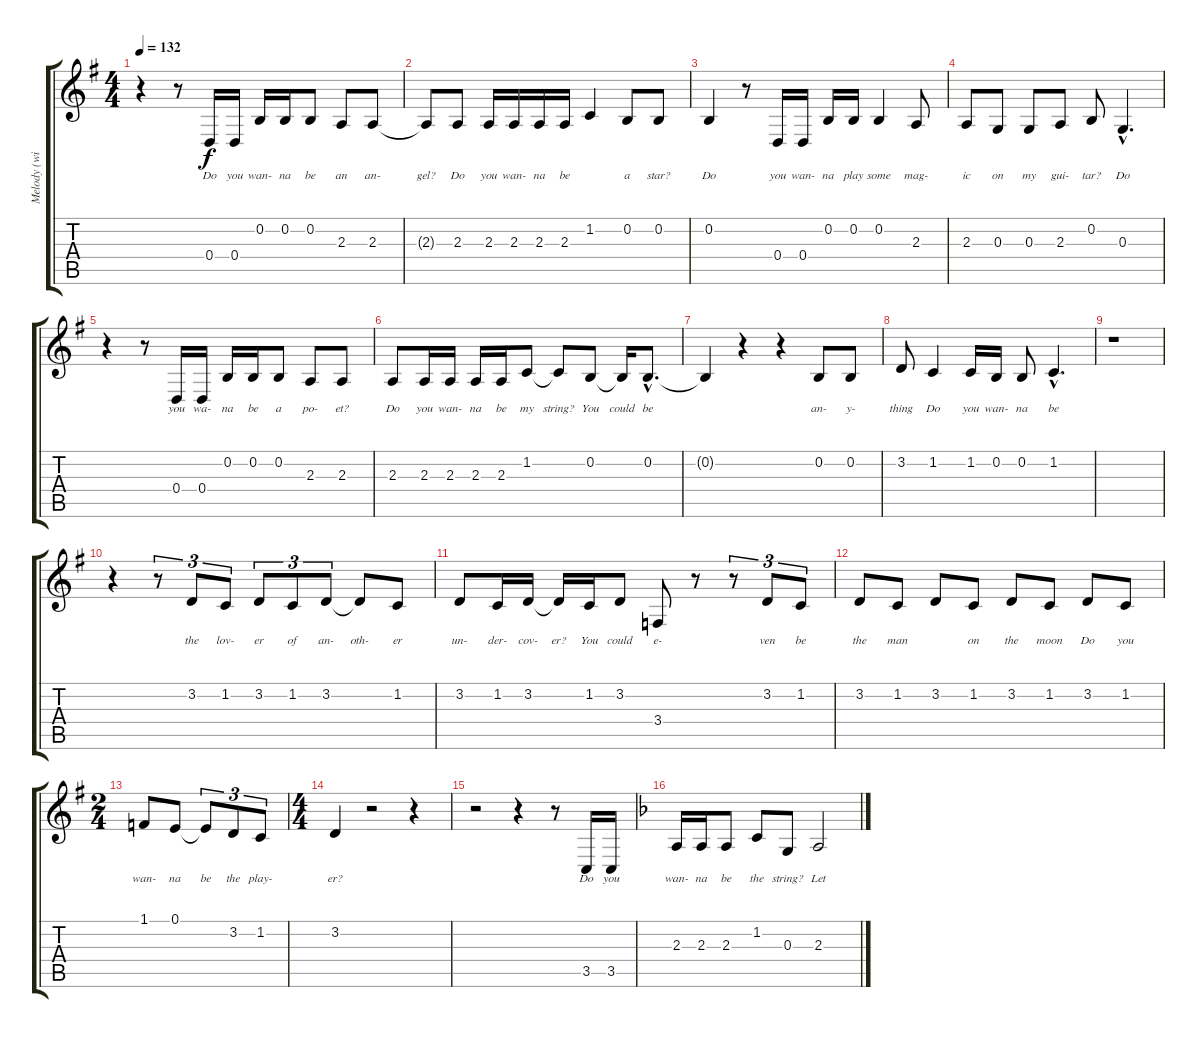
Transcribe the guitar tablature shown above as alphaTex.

\track ("Melody (with lyrics)" "Melody (wi") {instrument viola}
\staff {score tabs}
\tuning (E4 B3 G3 D3 A2 D2) {hide}
\ts (4 4)
\tempo 132
\clef g2
\ks g
r.4{dy f instrument viola} r.8 0.4.16{lyrics (0 "Do") lyrics (1 "") lyrics (2 "") lyrics (3 "") lyrics (4 "")} 0.4.16{lyrics (0 "you") lyrics (1 "") lyrics (2 "") lyrics (3 "") lyrics (4 "")} 0.2.16{lyrics (0 "wan-") lyrics (1 "") lyrics (2 "") lyrics (3 "") lyrics (4 "")} 0.2.16{lyrics (0 "na") lyrics (1 "") lyrics (2 "") lyrics (3 "") lyrics (4 "")} 0.2.8{lyrics (0 "be") lyrics (1 "") lyrics (2 "") lyrics (3 "") lyrics (4 "")} 2.3.8{lyrics (0 "an") lyrics (1 "") lyrics (2 "") lyrics (3 "") lyrics (4 "")} 2.3.8{lyrics (0 "an-") lyrics (1 "") lyrics (2 "") lyrics (3 "") lyrics (4 "")} |
2.3{t}.8{lyrics (0 "gel?") lyrics (1 "") lyrics (2 "") lyrics (3 "") lyrics (4 "")} 2.3.8{lyrics (0 "Do") lyrics (1 "") lyrics (2 "") lyrics (3 "") lyrics (4 "")} 2.3.16{lyrics (0 "you") lyrics (1 "") lyrics (2 "") lyrics (3 "") lyrics (4 "")} 2.3.16{lyrics (0 "wan-") lyrics (1 "") lyrics (2 "") lyrics (3 "") lyrics (4 "")} 2.3.16{lyrics (0 "na") lyrics (1 "") lyrics (2 "") lyrics (3 "") lyrics (4 "")} 2.3.16{lyrics (0 "be") lyrics (1 "") lyrics (2 "") lyrics (3 "") lyrics (4 "")} 1.2.4{lyrics (0 "") lyrics (1 "") lyrics (2 "") lyrics (3 "") lyrics (4 "")} 0.2.8{lyrics (0 "a") lyrics (1 "") lyrics (2 "") lyrics (3 "") lyrics (4 "")} 0.2.8{lyrics (0 "star?") lyrics (1 "") lyrics (2 "") lyrics (3 "") lyrics (4 "")} |
0.2.4{lyrics (0 "Do") lyrics (1 "") lyrics (2 "") lyrics (3 "") lyrics (4 "")} r.8 0.4.16{lyrics (0 "you") lyrics (1 "") lyrics (2 "") lyrics (3 "") lyrics (4 "")} 0.4.16{lyrics (0 "wan-") lyrics (1 "") lyrics (2 "") lyrics (3 "") lyrics (4 "")} 0.2.16{lyrics (0 "na") lyrics (1 "") lyrics (2 "") lyrics (3 "") lyrics (4 "")} 0.2.16{lyrics (0 "play") lyrics (1 "") lyrics (2 "") lyrics (3 "") lyrics (4 "")} 0.2.4{lyrics (0 "some") lyrics (1 "") lyrics (2 "") lyrics (3 "") lyrics (4 "")} 2.3.8{lyrics (0 "mag-") lyrics (1 "") lyrics (2 "") lyrics (3 "") lyrics (4 "")} |
2.3.8{lyrics (0 "ic") lyrics (1 "") lyrics (2 "") lyrics (3 "") lyrics (4 "")} 0.3.8{lyrics (0 "on") lyrics (1 "") lyrics (2 "") lyrics (3 "") lyrics (4 "")} 0.3.8{lyrics (0 "my") lyrics (1 "") lyrics (2 "") lyrics (3 "") lyrics (4 "")} 2.3.8{lyrics (0 "gui-") lyrics (1 "") lyrics (2 "") lyrics (3 "") lyrics (4 "")} 0.2.8{lyrics (0 "tar?") lyrics (1 "") lyrics (2 "") lyrics (3 "") lyrics (4 "")} 0.3{hac}.4{d lyrics (0 "Do") lyrics (1 "") lyrics (2 "") lyrics (3 "") lyrics (4 "")} |
r.4 r.8 0.4.16{lyrics (0 "you") lyrics (1 "") lyrics (2 "") lyrics (3 "") lyrics (4 "")} 0.4.16{lyrics (0 "wa-") lyrics (1 "") lyrics (2 "") lyrics (3 "") lyrics (4 "")} 0.2.16{lyrics (0 "na") lyrics (1 "") lyrics (2 "") lyrics (3 "") lyrics (4 "")} 0.2.16{lyrics (0 "be") lyrics (1 "") lyrics (2 "") lyrics (3 "") lyrics (4 "")} 0.2.8{lyrics (0 "a") lyrics (1 "") lyrics (2 "") lyrics (3 "") lyrics (4 "")} 2.3.8{lyrics (0 "po-") lyrics (1 "") lyrics (2 "") lyrics (3 "") lyrics (4 "")} 2.3.8{lyrics (0 "et?") lyrics (1 "") lyrics (2 "") lyrics (3 "") lyrics (4 "")} |
2.3.8{lyrics (0 "Do") lyrics (1 "") lyrics (2 "") lyrics (3 "") lyrics (4 "")} 2.3.16{lyrics (0 "you") lyrics (1 "") lyrics (2 "") lyrics (3 "") lyrics (4 "")} 2.3.16{lyrics (0 "wan-") lyrics (1 "") lyrics (2 "") lyrics (3 "") lyrics (4 "")} 2.3.16{lyrics (0 "na") lyrics (1 "") lyrics (2 "") lyrics (3 "") lyrics (4 "")} 2.3.16{lyrics (0 "be") lyrics (1 "") lyrics (2 "") lyrics (3 "") lyrics (4 "")} 1.2.8{lyrics (0 "my") lyrics (1 "") lyrics (2 "") lyrics (3 "") lyrics (4 "")} 1.2{t}.8{lyrics (0 "string?") lyrics (1 "") lyrics (2 "") lyrics (3 "") lyrics (4 "")} 0.2.8{lyrics (0 "You") lyrics (1 "") lyrics (2 "") lyrics (3 "") lyrics (4 "")} 0.2{t}.16{lyrics (0 "could") lyrics (1 "") lyrics (2 "") lyrics (3 "") lyrics (4 "")} 0.2{hac}.8{d lyrics (0 "be") lyrics (1 "") lyrics (2 "") lyrics (3 "") lyrics (4 "")} |
0.2{t}.4{lyrics (0 "") lyrics (1 "") lyrics (2 "") lyrics (3 "") lyrics (4 "")} r.4 r.4 0.2.8{lyrics (0 "an-") lyrics (1 "") lyrics (2 "") lyrics (3 "") lyrics (4 "")} 0.2.8{lyrics (0 "y-") lyrics (1 "") lyrics (2 "") lyrics (3 "") lyrics (4 "")} |
3.2.8{lyrics (0 "thing") lyrics (1 "") lyrics (2 "") lyrics (3 "") lyrics (4 "")} 1.2.4{lyrics (0 "Do") lyrics (1 "") lyrics (2 "") lyrics (3 "") lyrics (4 "")} 1.2.16{lyrics (0 "you") lyrics (1 "") lyrics (2 "") lyrics (3 "") lyrics (4 "")} 0.2.16{lyrics (0 "wan-") lyrics (1 "") lyrics (2 "") lyrics (3 "") lyrics (4 "")} 0.2.8{lyrics (0 "na") lyrics (1 "") lyrics (2 "") lyrics (3 "") lyrics (4 "")} 1.2{hac}.4{d lyrics (0 "be") lyrics (1 "") lyrics (2 "") lyrics (3 "") lyrics (4 "")} |
r.1 |
r.4 r.8{tu (3 2)} 3.2.8{tu (3 2) lyrics (0 "the") lyrics (1 "") lyrics (2 "") lyrics (3 "") lyrics (4 "")} 1.2.8{tu (3 2) lyrics (0 "lov-") lyrics (1 "") lyrics (2 "") lyrics (3 "") lyrics (4 "")} 3.2.8{tu (3 2) lyrics (0 "er") lyrics (1 "") lyrics (2 "") lyrics (3 "") lyrics (4 "")} 1.2.8{tu (3 2) lyrics (0 "of") lyrics (1 "") lyrics (2 "") lyrics (3 "") lyrics (4 "")} 3.2.8{tu (3 2) lyrics (0 "an-") lyrics (1 "") lyrics (2 "") lyrics (3 "") lyrics (4 "")} 3.2{t}.8{lyrics (0 "oth-") lyrics (1 "") lyrics (2 "") lyrics (3 "") lyrics (4 "")} 1.2.8{lyrics (0 "er") lyrics (1 "") lyrics (2 "") lyrics (3 "") lyrics (4 "")} |
3.2.8{lyrics (0 "un-") lyrics (1 "") lyrics (2 "") lyrics (3 "") lyrics (4 "")} 1.2.16{lyrics (0 "der-") lyrics (1 "") lyrics (2 "") lyrics (3 "") lyrics (4 "")} 3.2.16{lyrics (0 "cov-") lyrics (1 "") lyrics (2 "") lyrics (3 "") lyrics (4 "")} 3.2{t}.16{lyrics (0 "er?") lyrics (1 "") lyrics (2 "") lyrics (3 "") lyrics (4 "")} 1.2.16{lyrics (0 "You") lyrics (1 "") lyrics (2 "") lyrics (3 "") lyrics (4 "")} 3.2.8{lyrics (0 "could") lyrics (1 "") lyrics (2 "") lyrics (3 "") lyrics (4 "")} 3.4.8{lyrics (0 "e-") lyrics (1 "") lyrics (2 "") lyrics (3 "") lyrics (4 "")} r.8 r.8{tu (3 2)} 3.2.8{tu (3 2) lyrics (0 "ven") lyrics (1 "") lyrics (2 "") lyrics (3 "") lyrics (4 "")} 1.2.8{tu (3 2) lyrics (0 "be") lyrics (1 "") lyrics (2 "") lyrics (3 "") lyrics (4 "")} |
3.2.8{lyrics (0 "the") lyrics (1 "") lyrics (2 "") lyrics (3 "") lyrics (4 "")} 1.2.8{lyrics (0 "man") lyrics (1 "") lyrics (2 "") lyrics (3 "") lyrics (4 "")} 3.2.8{lyrics (0 "") lyrics (1 "") lyrics (2 "") lyrics (3 "") lyrics (4 "")} 1.2.8{lyrics (0 "on") lyrics (1 "") lyrics (2 "") lyrics (3 "") lyrics (4 "")} 3.2.8{lyrics (0 "the") lyrics (1 "") lyrics (2 "") lyrics (3 "") lyrics (4 "")} 1.2.8{lyrics (0 "moon") lyrics (1 "") lyrics (2 "") lyrics (3 "") lyrics (4 "")} 3.2.8{lyrics (0 "Do") lyrics (1 "") lyrics (2 "") lyrics (3 "") lyrics (4 "")} 1.2.8{lyrics (0 "you") lyrics (1 "") lyrics (2 "") lyrics (3 "") lyrics (4 "")} |
\ts (2 4)
1.1.8{lyrics (0 "wan-") lyrics (1 "") lyrics (2 "") lyrics (3 "") lyrics (4 "")} 0.1.8{lyrics (0 "na") lyrics (1 "") lyrics (2 "") lyrics (3 "") lyrics (4 "")} 0.1{t}.8{tu (3 2) lyrics (0 "be") lyrics (1 "") lyrics (2 "") lyrics (3 "") lyrics (4 "")} 3.2.8{tu (3 2) lyrics (0 "the") lyrics (1 "") lyrics (2 "") lyrics (3 "") lyrics (4 "")} 1.2.8{tu (3 2) lyrics (0 "play-") lyrics (1 "") lyrics (2 "") lyrics (3 "") lyrics (4 "")} |
\ts (4 4)
3.2.4{lyrics (0 "er?") lyrics (1 "") lyrics (2 "") lyrics (3 "") lyrics (4 "")} r.2 r.4 |
r.2 r.4 r.8 3.5.16{lyrics (0 "Do") lyrics (1 "") lyrics (2 "") lyrics (3 "") lyrics (4 "")} 3.5.16{lyrics (0 "you") lyrics (1 "") lyrics (2 "") lyrics (3 "") lyrics (4 "")} |
\ks f
2.3.16{lyrics (0 "wan-") lyrics (1 "") lyrics (2 "") lyrics (3 "") lyrics (4 "")} 2.3.16{lyrics (0 "na") lyrics (1 "") lyrics (2 "") lyrics (3 "") lyrics (4 "")} 2.3.8{lyrics (0 "be") lyrics (1 "") lyrics (2 "") lyrics (3 "") lyrics (4 "")} 1.2.8{lyrics (0 "the") lyrics (1 "") lyrics (2 "") lyrics (3 "") lyrics (4 "")} 0.3.8{lyrics (0 "string?") lyrics (1 "") lyrics (2 "") lyrics (3 "") lyrics (4 "")} 2.3.2{lyrics (0 "Let") lyrics (1 "") lyrics (2 "") lyrics (3 "") lyrics (4 "")}
